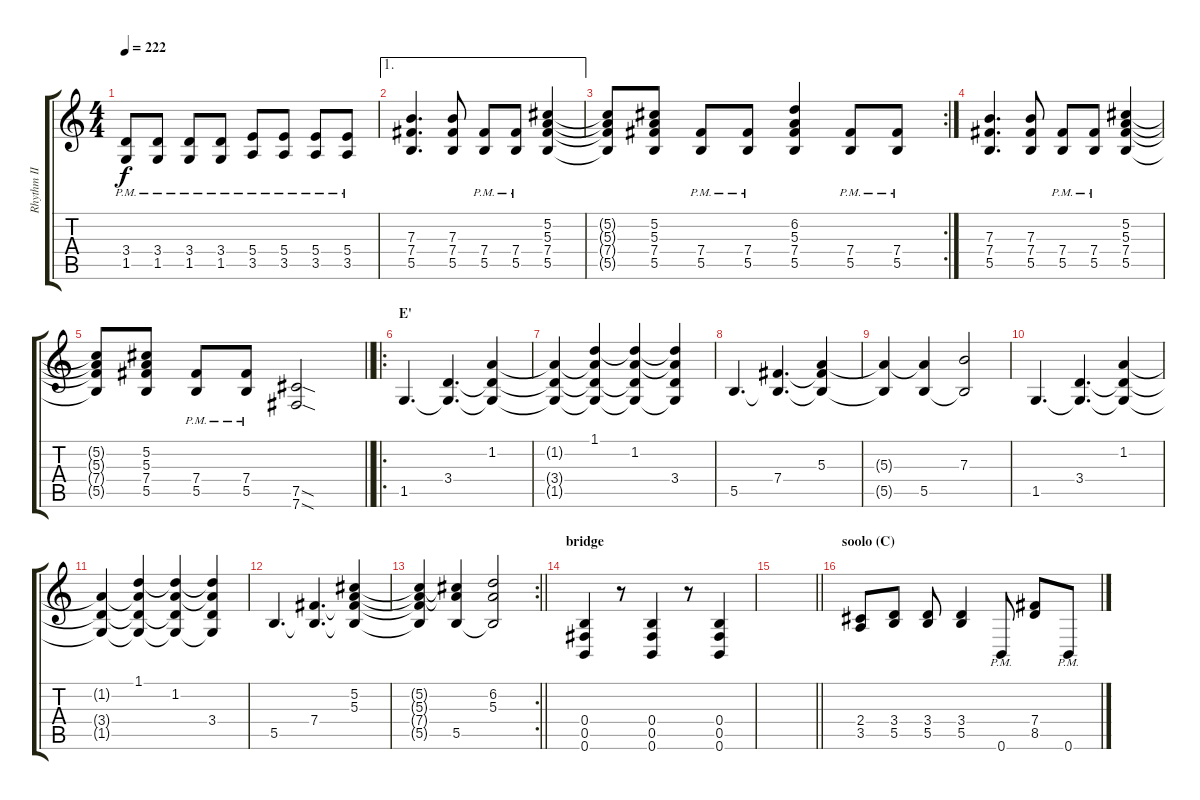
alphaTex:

\track ("Rhythm II" "Rhythm II") {instrument distortionguitar}
\staff {score tabs}
\tuning (Db4 Ab3 E3 B2 Gb2 B1) {hide}
\ts (4 4)
\tempo 222
\clef g2
\ks c
(3.4{pm} 1.5{pm}).8{dy f} (3.4{pm} 1.5{pm}).8 (3.4{pm} 1.5{pm}).8 (3.4{pm} 1.5{pm}).8 (5.4{pm} 3.5{pm}).8 (5.4{pm} 3.5{pm}).8 (5.4{pm} 3.5{pm}).8 (5.4{pm} 3.5{pm}).8 |
\ae 1
(7.3 7.4 5.5).4{d} (7.3 7.4 5.5).8 (7.4{pm} 5.5{pm}).8 (7.4{pm} 5.5{pm}).8 (5.2 5.3 7.4 5.5).4 |
\rc 2
(5.2{t} 5.3{t} 7.4{t} 5.5{t}).8 (5.2 5.3 7.4 5.5).8 (7.4{pm} 5.5{pm}).8 (7.4{pm} 5.5{pm}).8 (6.2 5.3 7.4 5.5).4 (7.4{pm} 5.5{pm}).8 (7.4{pm} 5.5{pm}).8 |
(7.3 7.4 5.5).4{d} (7.3 7.4 5.5).8 (7.4{pm} 5.5{pm}).8 (7.4{pm} 5.5{pm}).8 (5.2 5.3 7.4 5.5).4 |
\barLineRight lightlight
(5.2{t} 5.3{t} 7.4{t} 5.5{t}).8 (5.2 5.3 7.4 5.5).8 (7.4{pm} 5.5{pm}).8 (7.4{pm} 5.5{pm}).8 (7.5{sod} 7.6{sod}).2 |
\ro
\section ("" "E'")
1.5.4{d} (3.4 1.5{t}).4{d} (1.2 3.4{t} 1.5{t}).4 |
(1.2{t} 3.4{t} 1.5{t}).4 (1.1 1.2{t} 3.4{t} 1.5{t}).4 (1.1{t} 1.2 3.4{t} 1.5{t}).4 (1.1{t} 1.2{t} 3.4 1.5{t}).4 |
5.5.4{d} (7.4 5.5{t}).4{d} (5.3 7.4{t} 5.5{t}).4 |
(5.3{t} 5.5{t}).4 (5.3{t} 5.5).4 (7.3 5.5{t}).2 |
1.5.4{d} (3.4 1.5{t}).4{d} (1.2 3.4{t} 1.5{t}).4 |
(1.2{t} 3.4{t} 1.5{t}).4 (1.1 1.2{t} 3.4{t} 1.5{t}).4 (1.1{t} 1.2 3.4{t} 1.5{t}).4 (1.1{t} 1.2{t} 3.4 1.5{t}).4 |
5.5.4{d} (7.4 5.5{t}).4{d} (5.2 5.3 7.4{t} 5.5{t}).4 |
\rc 2
\barLineRight lightlight
(5.2{t} 5.3{t} 7.4{t} 5.5{t}).4 (5.2{t} 5.3{t} 5.5).4 (6.2 5.3 5.5{t}).2 |
\section ("" "bridge")
(0.4 0.5 0.6).4{volume 16} r.8 (0.4 0.5 0.6).4 r.8 (0.4 0.5 0.6).4 |
\barLineRight lightlight
|
\section ("" "soolo (C)")
(2.4 3.5).8 (3.4 5.5).8 (3.4 5.5).8 (3.4 5.5).4 0.6{pm}.8 (7.4 8.5).8 0.6{pm}.8
